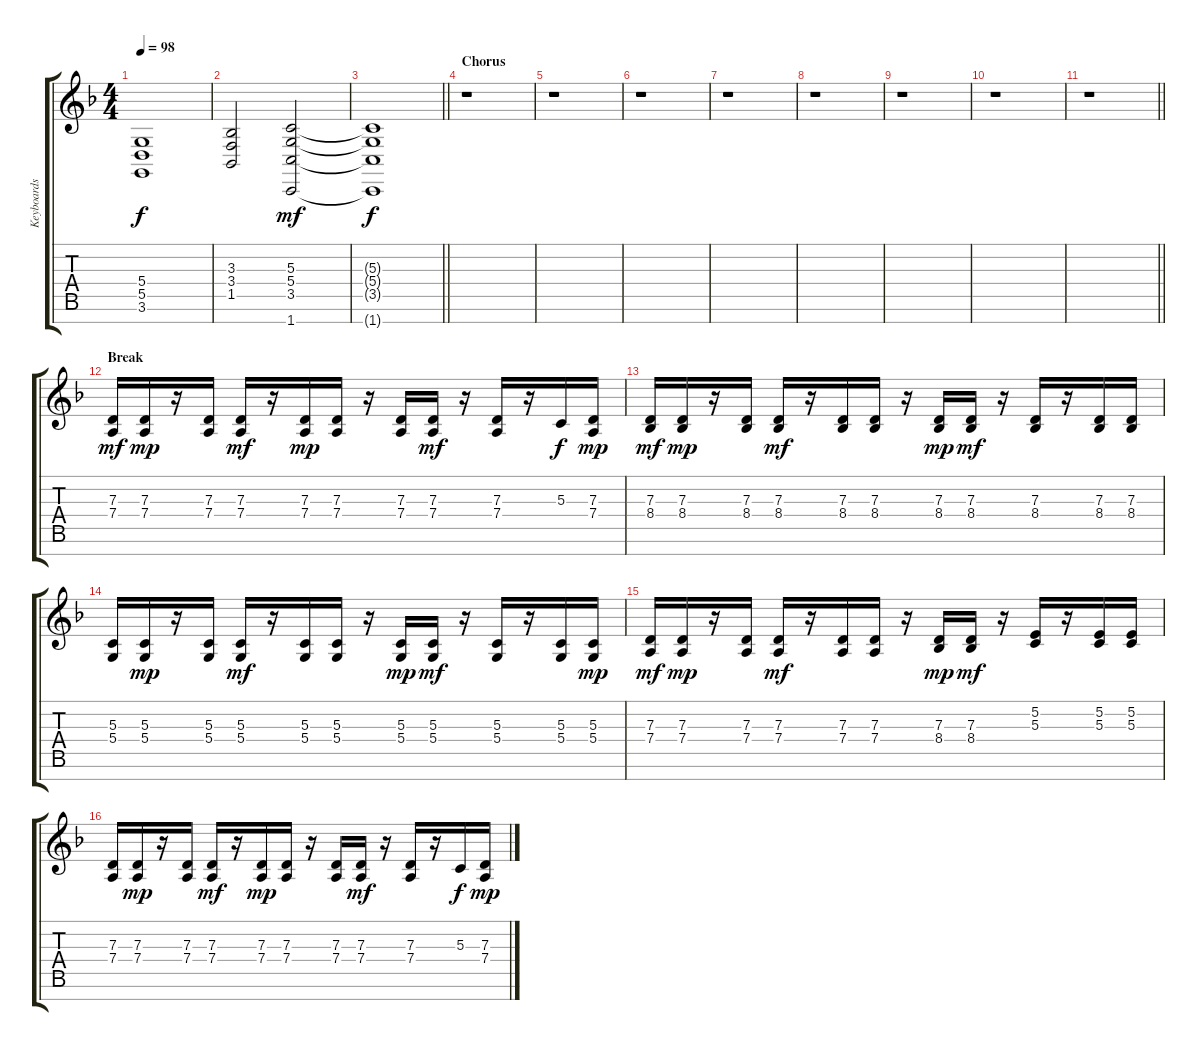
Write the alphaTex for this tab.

\track ("Keyboards (Katrin)" "Keyboards ") {instrument pad8sweep}
\staff {score tabs}
\tuning (E4 B3 G3 D3 A2 E2 B1) {hide}
\ts (4 4)
\tempo 98
\clef g2
\ks f
(5.4 5.5 3.6).1{dy f} |
(3.3 3.4 1.5).2 (5.3 5.4 3.5 1.7).2{dy mf} |
\barLineRight lightlight
(5.3{t} 5.4{t} 3.5{t} 1.7{t}).1{dy f volume 3} |
\section ("" "Chorus")
r.1 |
r.1 |
r.1 |
r.1 |
r.1 |
r.1 |
r.1 |
\barLineRight lightlight
r.1 |
\section ("" "Break")
(7.3 7.4).16{dy mf volume 7 instrument lead2sawtooth} (7.3 7.4).16{dy mp} r.16 (7.3 7.4).16 (7.3 7.4).16{dy mf} r.16 (7.3 7.4).16{dy mp} (7.3 7.4).16 r.16 (7.3 7.4).16 (7.3 7.4).16{dy mf} r.16 (7.3 7.4).16 r.16 5.3.16{dy f} (7.3 7.4).16{dy mp} |
(7.3 8.4).16{dy mf} (7.3 8.4).16{dy mp} r.16 (7.3 8.4).16 (7.3 8.4).16{dy mf} r.16 (7.3 8.4).16 (7.3 8.4).16 r.16 (7.3 8.4).16{dy mp} (7.3 8.4).16{dy mf} r.16 (7.3 8.4).16 r.16 (7.3 8.4).16 (7.3 8.4).16 |
(5.3 5.4).16 (5.3 5.4).16{dy mp} r.16 (5.3 5.4).16 (5.3 5.4).16{dy mf} r.16 (5.3 5.4).16 (5.3 5.4).16 r.16 (5.3 5.4).16{dy mp} (5.3 5.4).16{dy mf} r.16 (5.3 5.4).16 r.16 (5.3 5.4).16 (5.3 5.4).16{dy mp} |
(7.3 7.4).16{dy mf} (7.3 7.4).16{dy mp} r.16 (7.3 7.4).16 (7.3 7.4).16{dy mf} r.16 (7.3 7.4).16 (7.3 7.4).16 r.16 (7.3 8.4).16{dy mp} (7.3 8.4).16{dy mf} r.16 (5.2 5.3).16 r.16 (5.2 5.3).16 (5.2 5.3).16 |
(7.3 7.4).16 (7.3 7.4).16{dy mp} r.16 (7.3 7.4).16 (7.3 7.4).16{dy mf} r.16 (7.3 7.4).16{dy mp} (7.3 7.4).16 r.16 (7.3 7.4).16 (7.3 7.4).16{dy mf} r.16 (7.3 7.4).16 r.16 5.3.16{dy f} (7.3 7.4).16{dy mp}
